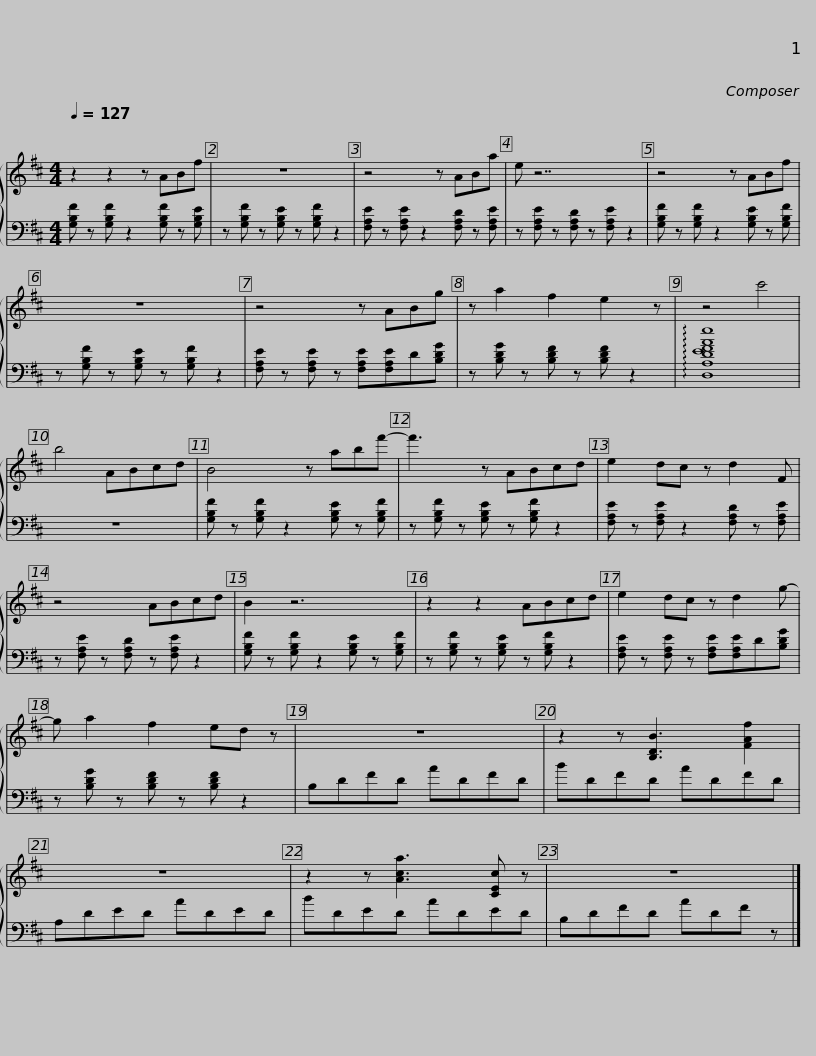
X:1
%%score { 1 | 2 }
L:1/8
Q:1/4=127
M:4/4
I:linebreak $
K:D
V:1 treble
V:2 bass
V:1
 z2 z2 z ABf | z8 | z4 z ABa | e z7 |$[K:D] z4 z ABf | %5
 z8 | z4 z ABg | z a2 f2 e2 z |$ z4 c'4 | b4 ABcd | %10
 B4 z abf'- | f'3 z ABcd |$ e2 dc z d2 F | z4 ABcd | B2 z6 | %15
 z2 z2 ABcd |$ e2 dc z d2 g- | g a2 f2 ed z |$ z8 | z2 z [B,DB]3 [FAf]2 |$ %20
 z8 | z2 z [Aca]3 [CEc] z | z8 |] %23
V:2
 [G,B,F] z [G,B,F] z2 [G,B,F] z [G,B,E] | z [G,B,F] z [G,B,E] z [G,B,F] z2 | [F,A,E] z [F,A,E] z2 [F,A,D] z [F,A,E] | z [F,A,E] z [F,A,D] z [F,A,E] z2 |$[K:D] [G,B,F] z [G,B,F] z2 [G,B,E] z [G,B,F] | %5
 z [G,B,F] z [G,B,E] z [G,B,F] z2 | [F,A,E] z [F,A,E] z [F,A,E][F,A,E]D[B,DG] | z [B,DG] z [B,DF] z [B,DF] z2 |$ !arpeggio![D,A,DEFAe]8 | z8 | %10
 [G,B,F] z [G,B,F] z2 [G,B,E] z [G,B,F] | z [G,B,F] z [G,B,E] z [G,B,F] z2 |$ [F,A,E] z [F,A,E] z2 [F,A,D] z [F,A,E] | z [F,A,E] z [F,A,D] z [F,A,E] z2 | [G,B,F] z [G,B,F] z2 [G,B,E] z [G,B,F] | %15
 z [G,B,F] z [G,B,E] z [G,B,F] z2 |$ [F,A,E] z [F,A,E] z [F,A,E][F,A,E]D[B,DG] | z [B,DG] z [B,DF] z [B,DF] z2 |$ B,DFD ADFD | BDFD ADFD |$ %20
 A,DED ADED | BDED ADED | B,DFD ADF z |] %23
